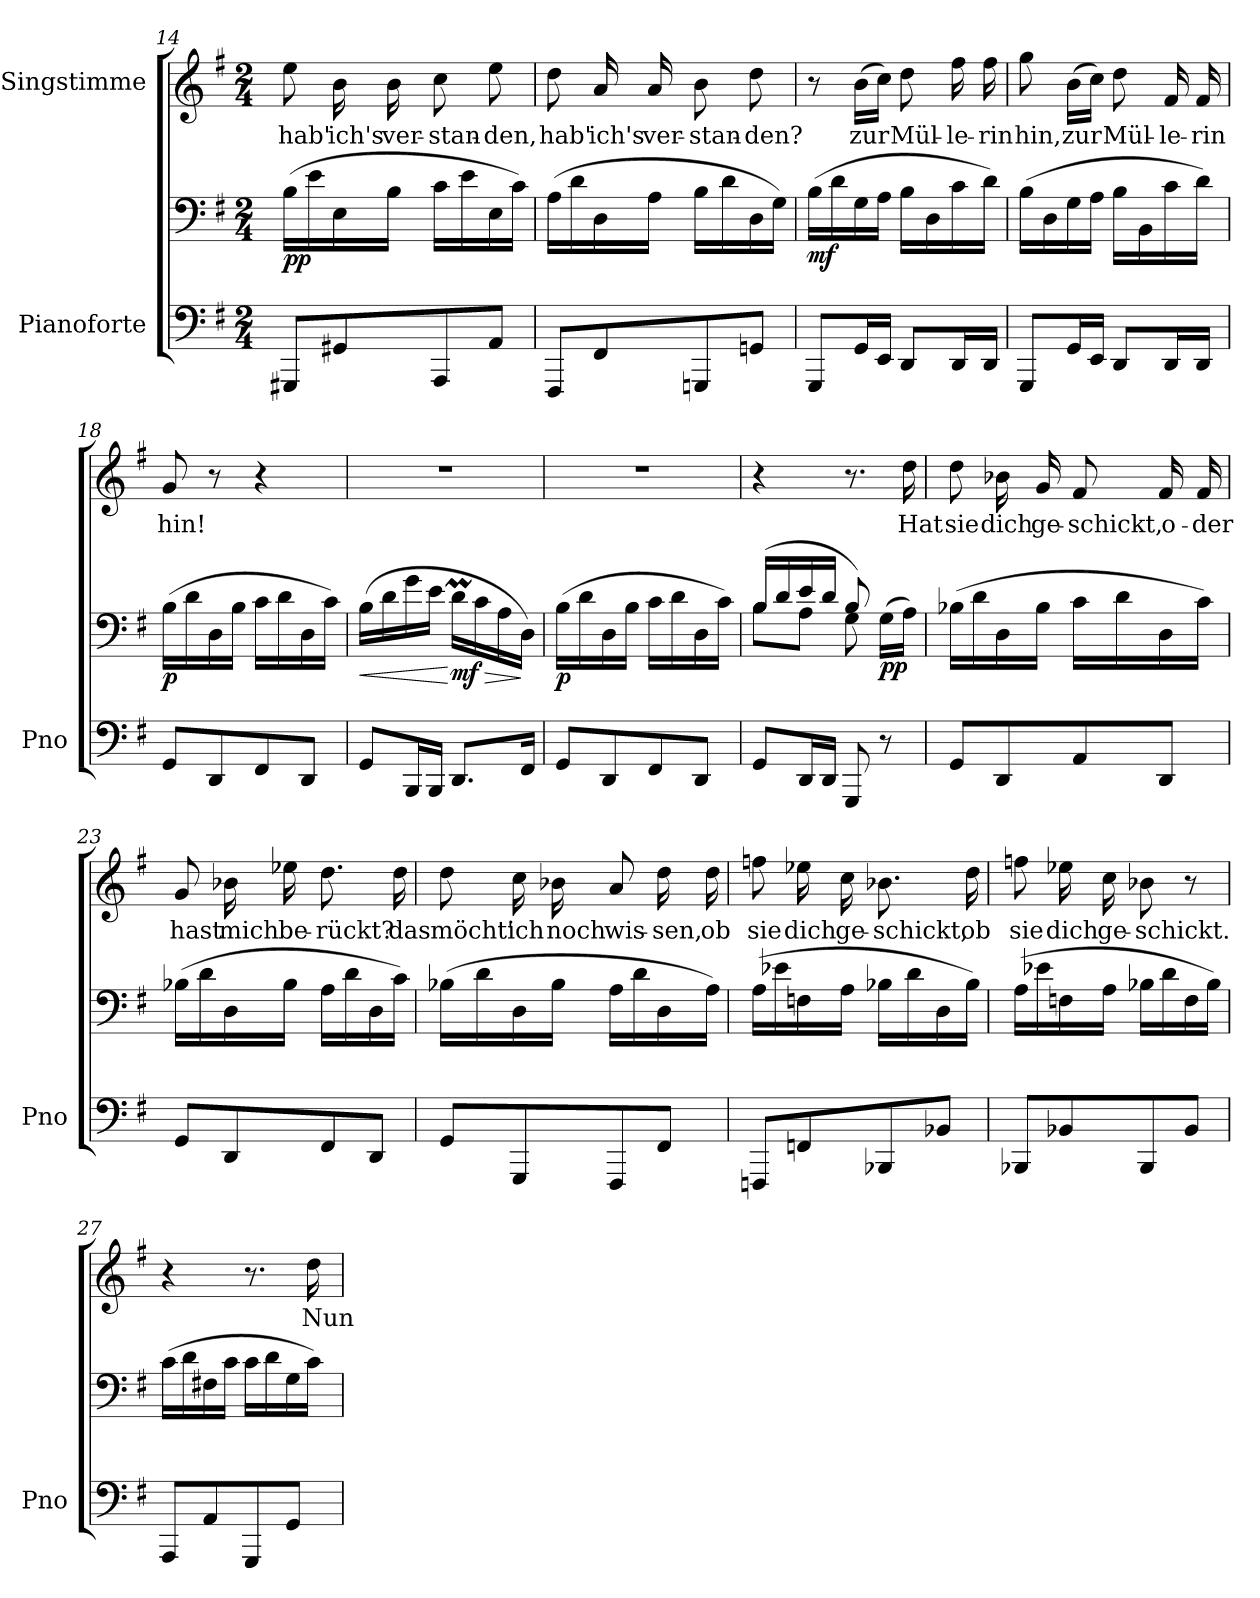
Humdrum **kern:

**kern	**kern	**dynam	**kern	**text
*part2	*part2	*part2	*part1	*part1
*staff3	*staff2	*staff2/3	*staff1	*staff1
*I"Pianoforte	*	*	*I"Singstimme	*
*I'Pno	*	*	*	*
*clefF4	*clefF4	*	*clefG2	*
*k[f#]	*k[f#]	*	*k[f#]	*
*M2/4	*M2/4	*	*M2/4	*
=14	=14	=14	=14	=14
!	!	!LO:DY:b	!	!LO:LY:b
8GGG#X/L	(>16B\LL	pp	8ee\	hab'
.	16e\	.	.	.
!	!	!	!	!LO:LY:b
8GG#X/	16E\	.	16b\	ich's
!	!	!	!	!LO:LY:b
.	16B\JJ	.	16b\	ver-
!	!	!	!	!LO:LY:b
8AAA/	16c\LL	.	8cc\	-stan-
.	16e\	.	.	.
!	!	!	!	!LO:LY:b
8AA/J	16E\	.	8ee\	-den,
.	16c\JJ)	.	.	.
=15	=15	=15	=15	=15
!	!	!	!	!LO:LY:b
8FFF#/L	(>16A\LL	.	8dd\	hab'
.	16d\	.	.	.
!	!	!	!	!LO:LY:b
8FF#/	16D\	.	16a/	ich's
!	!	!	!	!LO:LY:b
.	16A\JJ	.	16a/	ver-
!	!	!	!	!LO:LY:b
8GGGn/	16B\LL	.	8b\	-stan-
.	16d\	.	.	.
!	!	!	!	!LO:LY:b
8GGn/J	16D\	.	8dd\	-den?
.	16G\JJ)	.	.	.
=16	=16	=16	=16	=16
!	!	!LO:DY:b	!	!
8GGG/L	(>16B\LL	mf	8r	.
.	16d\	.	.	.
!	!	!	!	!LO:LY:b
16GG/L	16G\	.	(>16b\LL	zur
16EE/JJ	16A\JJ	.	16cc\JJ)	.
!	!	!	!	!LO:LY:b
8DD/L	16B\LL	.	8dd\	Mül-
.	16D\	.	.	.
!	!	!	!	!LO:LY:b
16DD/L	16c\	.	16ff#\	-le-
!	!	!	!	!LO:LY:b
16DD/JJ	16d\JJ)	.	16ff#\	-rin
!!LO:LB:g=z
=17	=17	=17	=17	=17
!	!	!	!	!LO:LY:b
8GGG/L	(>16B\LL	.	8gg\	hin,
.	16D\	.	.	.
!	!	!	!	!LO:LY:b
16GG/L	16G\	.	(>16b\LL	zur
16EE/JJ	16A\JJ	.	16cc\JJ)	.
!	!	!	!	!LO:LY:b
8DD/L	16B\LL	.	8dd\	Mül-
.	16BB\	.	.	.
!	!	!	!	!LO:LY:b
16DD/L	16c\	.	16f#/	-le-
!	!	!	!	!LO:LY:b
16DD/JJ	16d\JJ)	.	16f#/	-rin
=18	=18	=18	=18	=18
!	!	!LO:DY:b	!	!LO:LY:b
8GG/L	(>16B\LL	p	8g/	hin!
.	16d\	.	.	.
8DD/	16D\	.	8r	.
.	16B\JJ	.	.	.
8FF#/	16c\LL	.	4r	.
.	16d\	.	.	.
8DD/J	16D\	.	.	.
.	16c\JJ)	.	.	.
=19	=19	=19	=19	=19
!	!	!LO:HP:b	!	!
8GG/L	(>16B\LL	<	2r	.
.	16d\	.	.	.
16BBB/L	16g\	.	.	.
16BBB/JJ	16e\JJ	.	.	.
!	!	!LO:HP:n=1:b	!	!
!	!	!LO:DY:n=1:b	!	!
8.DD/L	16dM\LL	[ > mf	.	.
.	16c\	.	.	.
.	16A\	.	.	.
16FF#/Jk	16D\JJ)	]	.	.
=20	=20	=20	=20	=20
!	!	!LO:DY:b	!	!
8GG/L	(>16B\LL	p	2r	.
.	16d\	.	.	.
8DD/	16D\	.	.	.
.	16B\JJ	.	.	.
8FF#/	16c\LL	.	.	.
.	16d\	.	.	.
8DD/J	16D\	.	.	.
.	16c\JJ)	.	.	.
!!LO:PB:g=z
=21	=21	=21	=21	=21
*	*^	*	*	*
8GG/L	(>16B/LL	8B\L	.	4r	.
.	16d/	.	.	.	.
16DD/L	16e/	8A\J	.	.	.
16DD/JJ	16d/JJ	.	.	.	.
8GGG/	8B/)	8G\	.	8.r	.
!	!	!	!LO:DY:b	!	!
8r	(>16G\LL	8ryy	pp	.	.
!	!	!	!	!	!LO:LY:b
.	16A\JJ)	.	.	16dd\	Hat
*	*v	*v	*	*	*
=22	=22	=22	=22	=22
!	!	!	!	!LO:LY:b
8GG/L	(>16B-X\LL	.	8dd\	sie
.	16d\	.	.	.
!	!	!	!	!LO:LY:b
8DD/	16D\	.	16b-X\	dich
!	!	!	!	!LO:LY:b
.	16B-\JJ	.	16g/	ge-
!	!	!	!	!LO:LY:b
8AA/	16c\LL	.	8f#/	-schickt,
.	16d\	.	.	.
!	!	!	!	!LO:LY:b
8DD/J	16D\	.	16f#/	o-
!	!	!	!	!LO:LY:b
.	16c\JJ)	.	16f#/	-der
=23	=23	=23	=23	=23
!	!	!	!	!LO:LY:b
8GG/L	(>16B-X\LL	.	8g/	hast
.	16d\	.	.	.
!	!	!	!	!LO:LY:b
8DD/	16D\	.	16b-X\	mich
!	!	!	!	!LO:LY:b
.	16B-\JJ	.	16ee-X\	be-
!	!	!	!	!LO:LY:b
8FF#/	16A\LL	.	8.dd\	-rückt?
.	16d\	.	.	.
8DD/J	16D\	.	.	.
!	!	!	!	!LO:LY:b
.	16c\JJ)	.	16dd\	das
=24	=24	=24	=24	=24
!	!	!	!	!LO:LY:b
8GG/L	(>16B-X\LL	.	8dd\	möcht'
.	16d\	.	.	.
!	!	!	!	!LO:LY:b
8GGG/	16D\	.	16cc\	ich
!	!	!	!	!LO:LY:b
.	16B-\JJ	.	16b-X\	noch
!	!	!	!	!LO:LY:b
8FFF#/	16A\LL	.	8a/	wis-
.	16d\	.	.	.
!	!	!	!	!LO:LY:b
8FF#/J	16D\	.	16dd\	-sen,
!	!	!	!	!LO:LY:b
.	16A\JJ)	.	16dd\	ob
!!LO:LB:g=z
=25	=25	=25	=25	=25
!	!	!	!	!LO:LY:b
8FFFn/L	(>16A\LL	.	8ffn\	sie
.	16e-X\	.	.	.
!	!	!	!	!LO:LY:b
8FFn/	16Fn\	.	16ee-X\	dich
!	!	!	!	!LO:LY:b
.	16A\JJ	.	16cc\	ge-
!	!	!	!	!LO:LY:b
8BBB-X/	16B-X\LL	.	8.b-X\	-schickt,
.	16d\	.	.	.
8BB-X/J	16D\	.	.	.
!	!	!	!	!LO:LY:b
.	16B-\JJ)	.	16dd\	ob
=26	=26	=26	=26	=26
!	!	!	!	!LO:LY:b
8BBB-X/L	(>16A\LL	.	8ffn\	sie
.	16e-X\	.	.	.
!	!	!	!	!LO:LY:b
8BB-X/	16Fn\	.	16ee-X\	dich
!	!	!	!	!LO:LY:b
.	16A\JJ	.	16cc\	ge-
!	!	!	!	!LO:LY:b
8BBB-/	16B-X\LL	.	8b-X\	-schickt.
.	16d\	.	.	.
8BB-/J	16F\	.	8r	.
.	16B-\JJ)	.	.	.
=27	=27	=27	=27	=27
8AAA/L	(>16c\LL	.	4r	.
.	16d\	.	.	.
8AA/	16F#X\	.	.	.
.	16c\JJ	.	.	.
8GGG/	16c\LL	.	8.r	.
.	16d\	.	.	.
8GG/J	16G\	.	.	.
!	!	!	!	!LO:LY:b
.	16c\JJ)	.	16dd\	Nun
=	=	=	=	=
*-	*-	*-	*-	*-
